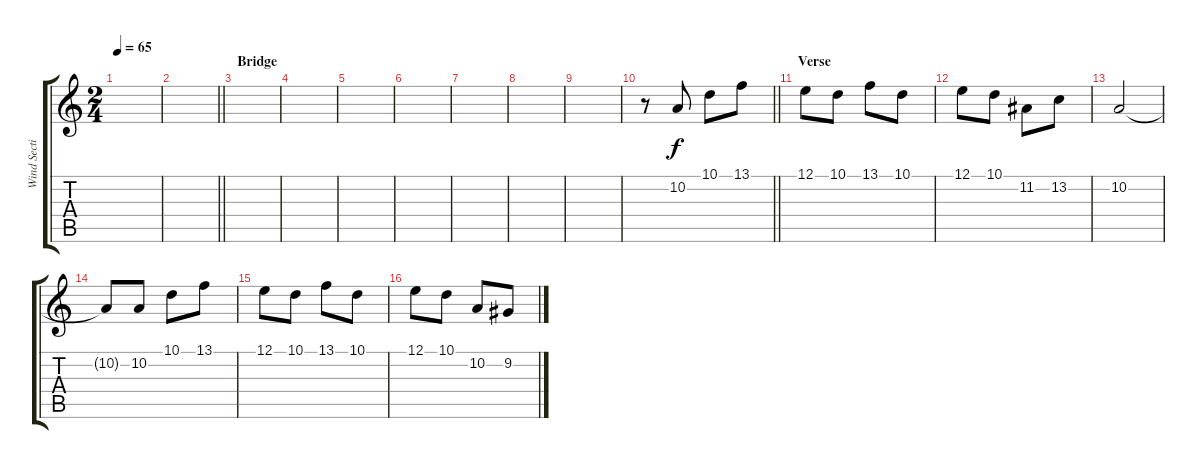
\track ("Wind Section" "Wind Secti") {instrument clarinet}
\staff {score tabs}
\tuning (E4 B3 G3 D3 A2 E2) {hide}
\ts (2 4)
\tempo 65
\clef g2
\ks c
|
\barLineRight lightlight
|
\section ("" "Bridge")
|
|
|
|
|
|
|
\barLineRight lightlight
r.8 10.2.8 10.1.8 13.1.8 |
\section ("" "Verse")
12.1.8 10.1.8 13.1.8 10.1.8 |
12.1.8 10.1.8 11.2.8 13.2.8 |
10.2.2 |
10.2{t}.8 10.2.8 10.1.8 13.1.8 |
12.1.8 10.1.8 13.1.8 10.1.8 |
12.1.8 10.1.8 10.2.8 9.2.8
